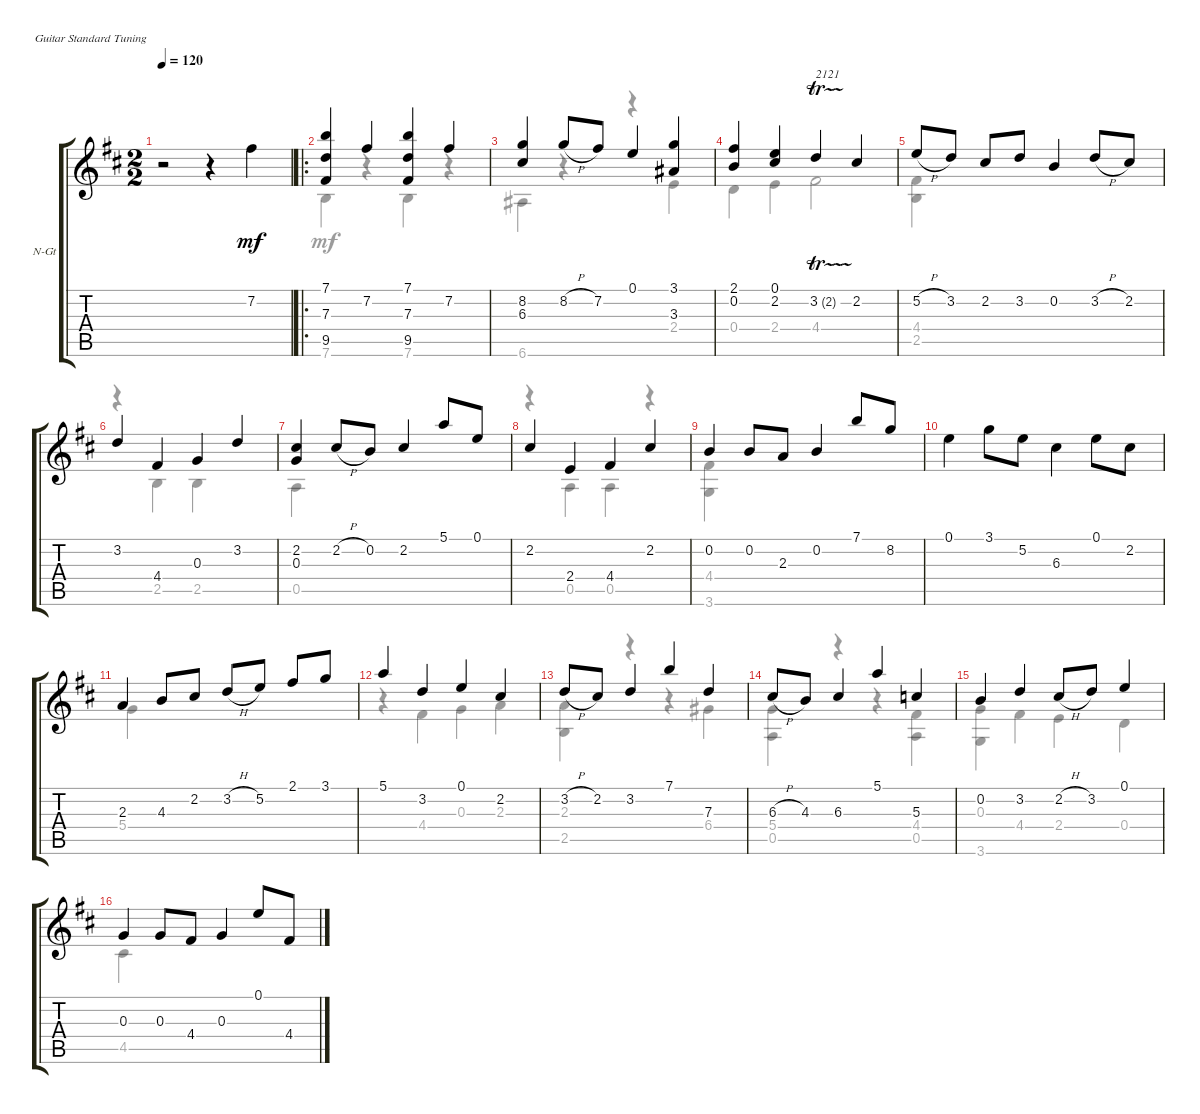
\defaultSystemsLayout 4
\bracketExtendMode groupsimilarinstruments
\firstSystemTrackNameOrientation horizontal
\otherSystemsTrackNameOrientation horizontal
\track ("Nylon Guitar" "N-Gt") {instrument acousticguitarnylon}
\staff {score tabs}
\tuning (E4 B3 G3 D3 A2 E2)
\voice
\ts (2 2)
\tempo 120
\clef g2
\ks d
r.2{dy mf instrument acousticguitarnylon} r.4 7.2.4 |
\ro
(7.1 7.3 9.5).4 7.2.4 (7.1 7.3 9.5).4 7.2.4 |
(8.2 6.3).4 8.2{h}.8 7.2.8 0.1.4 (3.1 3.3).4 |
(2.1 0.2).4 (2.2 0.1).4 3.2{tr (2 16)}.4{txt "2121"} 2.2.4 |
5.2{h}.8 3.2.8 2.2.8 3.2.8 0.2.4 3.2{h}.8 2.2.8 |
3.2.4 4.4.4 0.3.4 3.2.4 |
(2.2 0.3).4 2.2{h}.8 0.2.8 2.2.4 5.1.8 0.1.8 |
2.2.4 2.4.4 4.4.4 2.2.4 |
0.2.4 0.2.8 2.3.8 0.2.4 7.1.8 8.2.8 |
0.1.4 3.1.8 5.2.8 6.3.4 0.1.8 2.2.8 |
2.3.4 4.3.8 2.2.8 3.2{h}.8 5.2.8 2.1.8 3.1.8 |
5.1.4 3.2.4 0.1.4 2.2.4 |
3.2{h}.8 2.2.8 3.2.4 7.1.4 7.3.4 |
6.3{h}.8 4.3.8 6.3.4 5.1.4 5.3.4 |
0.2.4 3.2.4 2.2{h}.8 3.2.8 0.1.4 |
0.3.4 0.3.8 4.4.8 0.3.4 0.1.8 4.4.8
\voice
\clef g2
\ottava regular
\simile none
\ks d
|
7.6.4 r.4 7.6.4 r.4 |
6.6.4 r.4 r.4 2.4.4 |
0.4.4 2.4.4 4.4.2 |
(4.4 2.5).4 |
r.4 2.5.4 2.5.4 |
0.5.4 |
r.4 0.5.4 0.5.4 r.4 |
(3.6 4.4).4 |
|
5.4.4 |
r.4 4.4.4 0.3.4 2.3.4 |
(2.3 2.5).4 r.4 r.4 6.4.4 |
(5.4 0.5).4 r.4 r.4 (0.5 4.4).4 |
(3.6 0.3).4 4.4.4 2.4.4 0.4.4 |
4.5.4
